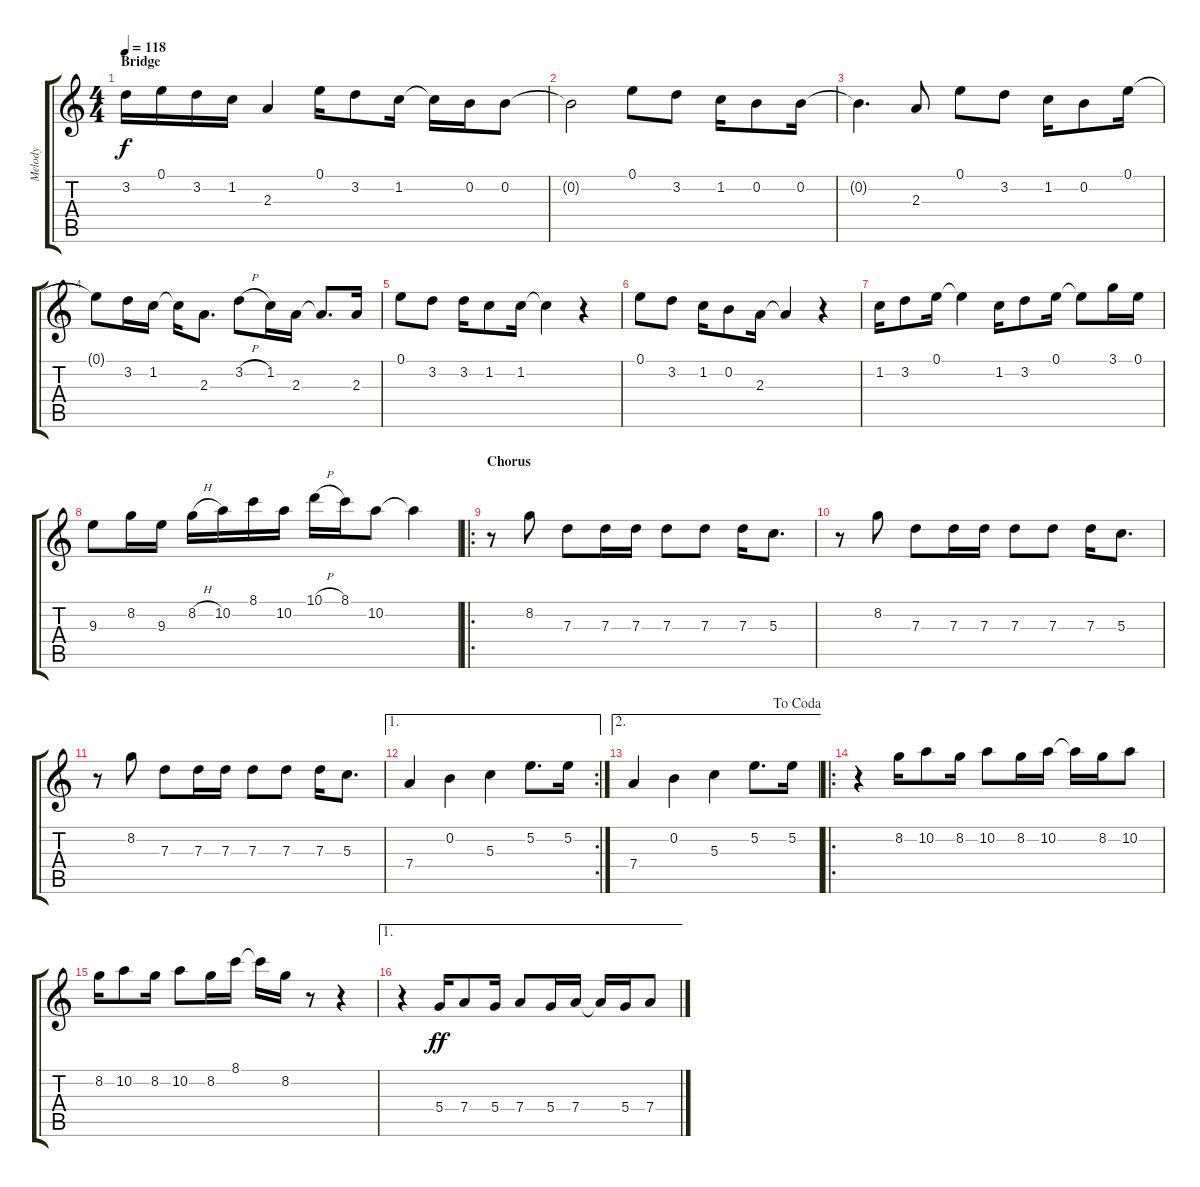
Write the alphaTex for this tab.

\track ("Melody" "Melody") {instrument acousticguitarnylon}
\staff {score tabs}
\tuning (E4 B3 G3 D3 A2 E2) {hide}
\ts (4 4)
\section ("" "Bridge")
\tempo 118
\clef g2
\ks c
3.2{t}.16{dy f} 0.1.16 3.2.16 1.2.16 2.3.4 0.1.16 3.2.8 1.2.16 1.2{t}.16 0.2.16 0.2.8 |
0.2{t}.2 0.1.8 3.2.8 1.2.16 0.2.8 0.2.16 |
0.2{t}.4{d} 2.3.8 0.1.8 3.2.8 1.2.16 0.2.8 0.1.16 |
0.1{t}.8 3.2.16 1.2.16 1.2{t}.16 2.3.8{d} 3.2{h}.8 1.2.16 2.3.16 2.3{t}.8{d} 2.3.16 |
0.1.8 3.2.8 3.2.16 1.2.8 1.2.16 1.2{t}.4 r.4 |
0.1.8 3.2.8 1.2.16 0.2.8 2.3.16 2.3{t}.4 r.4 |
1.2.16 3.2.8 0.1.16 0.1{t}.4 1.2.16 3.2.8 0.1.16 0.1{t}.8 3.1.16 0.1.16 |
9.3.8 8.2.16 9.3.16 8.2{h}.16 10.2.16 8.1.16 10.2.16 10.1{h}.16 8.1.16 10.2.8 10.2{t}.4 |
\ro
\section ("" "Chorus")
r.8 8.2.8 7.3.8 7.3.16 7.3.16 7.3.8 7.3.8 7.3.16 5.3.8{d} |
r.8 8.2.8 7.3.8 7.3.16 7.3.16 7.3.8 7.3.8 7.3.16 5.3.8{d} |
r.8 8.2.8 7.3.8 7.3.16 7.3.16 7.3.8 7.3.8 7.3.16 5.3.8{d} |
\ae 1
\rc 2
7.4.4 0.2.4 5.3.4 5.2.8{d} 5.2.16 |
\ae 2
\jump dacoda
7.4.4 0.2.4 5.3.4 5.2.8{d} 5.2.16 |
\ro
r.4 8.2.16 10.2.8 8.2.16 10.2.8 8.2.16 10.2.16 10.2{t}.16 8.2.16 10.2.8 |
8.2.16 10.2.8 8.2.16 10.2.8 8.2.16 8.1.16 8.1{t}.16 8.2.16 r.8 r.4 |
\ae 1
r.4 5.4.16{dy ff} 7.4.8 5.4.16 7.4.8 5.4.16 7.4.16 7.4{t}.16 5.4.16 7.4.8
